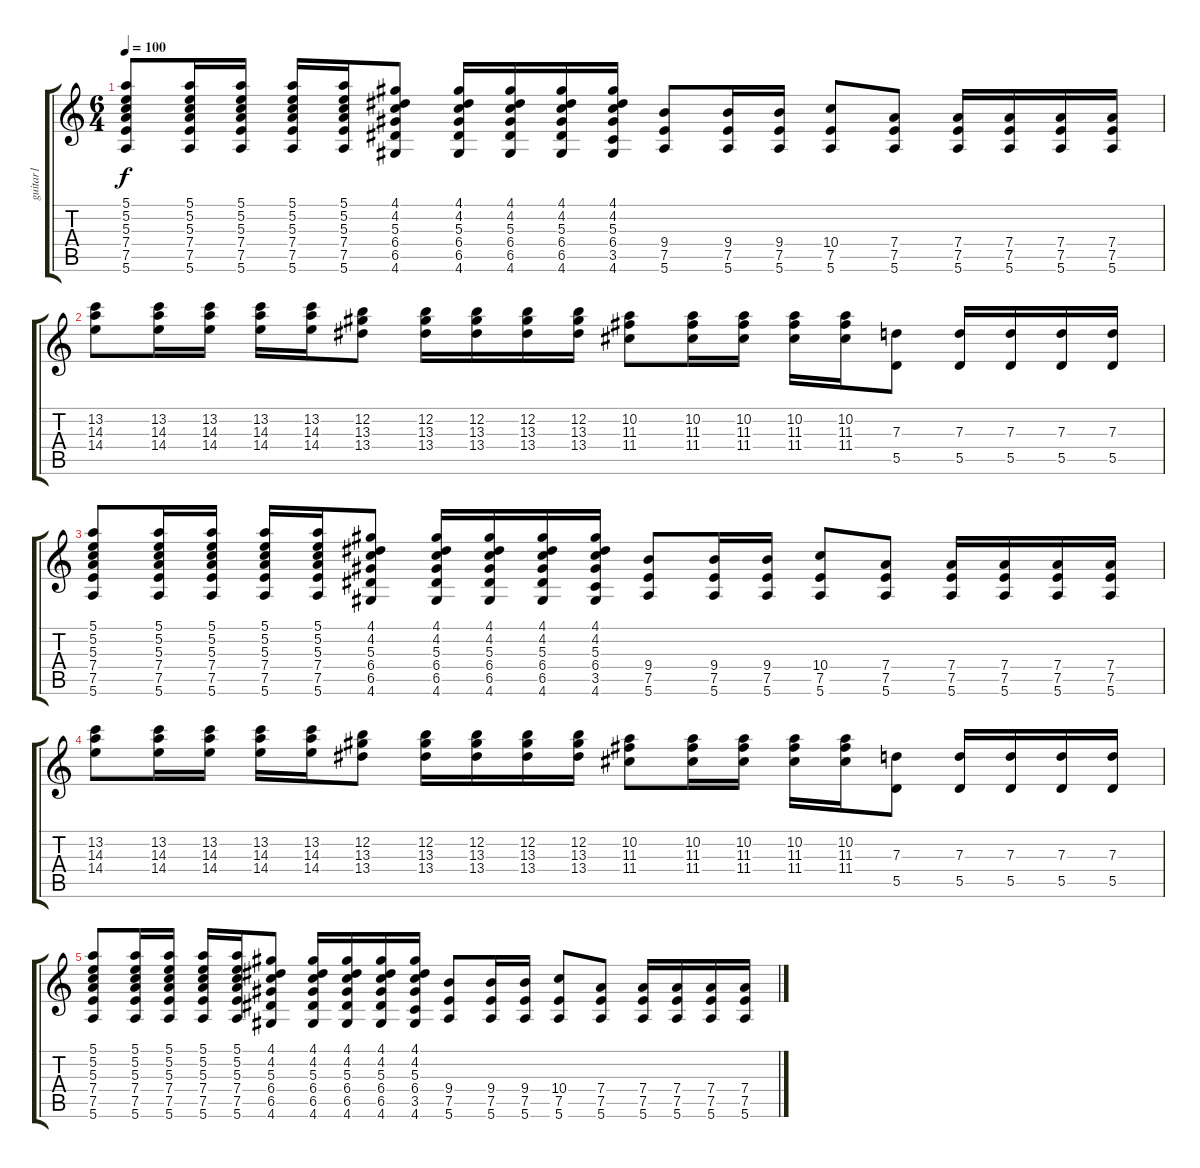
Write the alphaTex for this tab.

\track ("guitar1 " "guitar1 ") {instrument distortionguitar}
\staff {score tabs}
\tuning (E4 B3 G3 D3 A2 E2) {hide}
\ts (6 4)
\tempo 100
\clef g2
\ks c
(5.1 5.2 5.3 7.4 7.5 5.6).8{dy f} (5.1 5.2 5.3 7.4 7.5 5.6).16 (5.1 5.2 5.3 7.4 7.5 5.6).16 (5.1 5.2 5.3 7.4 7.5 5.6).16 (5.1 5.2 5.3 7.4 7.5 5.6).16 (4.1 4.2 5.3 6.4 6.5 4.6).8 (4.1 4.2 5.3 6.4 6.5 4.6).16 (4.1 4.2 5.3 6.4 6.5 4.6).16 (4.1 4.2 5.3 6.4 6.5 4.6).16 (4.1 4.2 5.3 6.4 3.5 4.6).16 (9.4 7.5 5.6).8 (9.4 7.5 5.6).16 (9.4 7.5 5.6).16 (10.4 7.5 5.6).8 (7.4 7.5 5.6).8 (7.4 7.5 5.6).16 (7.4 7.5 5.6).16 (7.4 7.5 5.6).16 (7.4 7.5 5.6).16 |
(13.2 14.3 14.4).8 (13.2 14.3 14.4).16 (13.2 14.3 14.4).16 (13.2 14.3 14.4).16 (13.2 14.3 14.4).16 (12.2 13.3 13.4).8 (12.2 13.3 13.4).16 (12.2 13.3 13.4).16 (12.2 13.3 13.4).16 (12.2 13.3 13.4).16 (10.2 11.3 11.4).8 (10.2 11.3 11.4).16 (10.2 11.3 11.4).16 (10.2 11.3 11.4).16 (10.2 11.3 11.4).16 (7.3 5.5).8 (7.3 5.5).16 (7.3 5.5).16 (7.3 5.5).16 (7.3 5.5).16 |
(5.1 5.2 5.3 7.4 7.5 5.6).8 (5.1 5.2 5.3 7.4 7.5 5.6).16 (5.1 5.2 5.3 7.4 7.5 5.6).16 (5.1 5.2 5.3 7.4 7.5 5.6).16 (5.1 5.2 5.3 7.4 7.5 5.6).16 (4.1 4.2 5.3 6.4 6.5 4.6).8{volume 0} (4.1 4.2 5.3 6.4 6.5 4.6).16 (4.1 4.2 5.3 6.4 6.5 4.6).16 (4.1 4.2 5.3 6.4 6.5 4.6).16 (4.1 4.2 5.3 6.4 3.5 4.6).16 (9.4 7.5 5.6).8 (9.4 7.5 5.6).16 (9.4 7.5 5.6).16 (10.4 7.5 5.6).8 (7.4 7.5 5.6).8 (7.4 7.5 5.6).16 (7.4 7.5 5.6).16 (7.4 7.5 5.6).16 (7.4 7.5 5.6).16 |
(13.2 14.3 14.4).8 (13.2 14.3 14.4).16 (13.2 14.3 14.4).16 (13.2 14.3 14.4).16 (13.2 14.3 14.4).16 (12.2 13.3 13.4).8 (12.2 13.3 13.4).16 (12.2 13.3 13.4).16 (12.2 13.3 13.4).16 (12.2 13.3 13.4).16 (10.2 11.3 11.4).8 (10.2 11.3 11.4).16 (10.2 11.3 11.4).16 (10.2 11.3 11.4).16 (10.2 11.3 11.4).16 (7.3 5.5).8 (7.3 5.5).16 (7.3 5.5).16 (7.3 5.5).16 (7.3 5.5).16 |
(5.1 5.2 5.3 7.4 7.5 5.6).8 (5.1 5.2 5.3 7.4 7.5 5.6).16 (5.1 5.2 5.3 7.4 7.5 5.6).16 (5.1 5.2 5.3 7.4 7.5 5.6).16 (5.1 5.2 5.3 7.4 7.5 5.6).16 (4.1 4.2 5.3 6.4 6.5 4.6).8 (4.1 4.2 5.3 6.4 6.5 4.6).16 (4.1 4.2 5.3 6.4 6.5 4.6).16 (4.1 4.2 5.3 6.4 6.5 4.6).16 (4.1 4.2 5.3 6.4 3.5 4.6).16 (9.4 7.5 5.6).8 (9.4 7.5 5.6).16 (9.4 7.5 5.6).16 (10.4 7.5 5.6).8 (7.4 7.5 5.6).8 (7.4 7.5 5.6).16 (7.4 7.5 5.6).16 (7.4 7.5 5.6).16 (7.4 7.5 5.6).16
